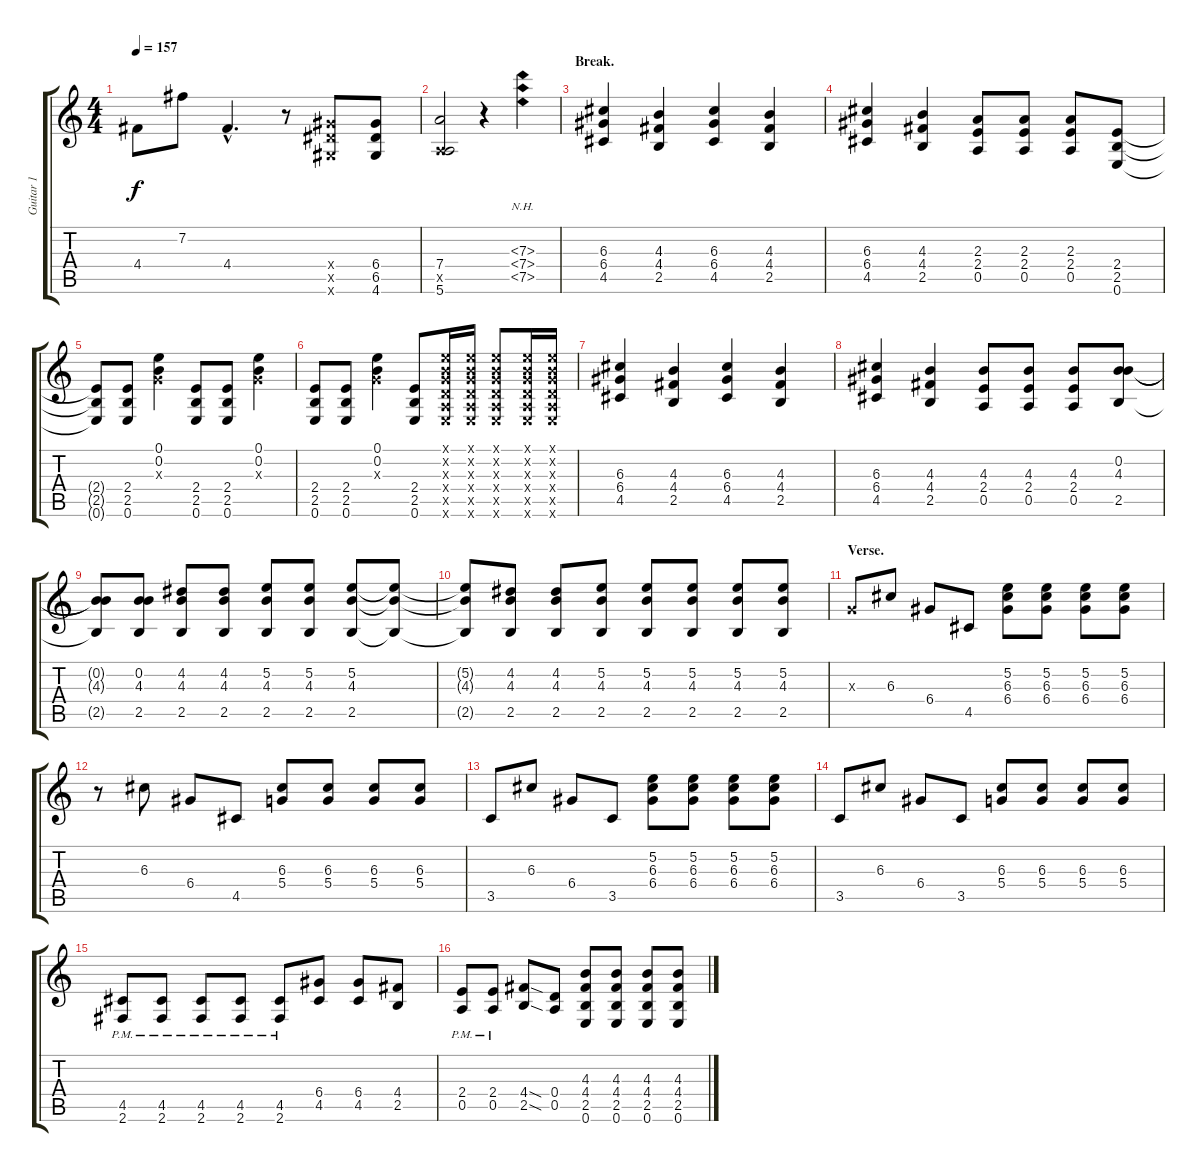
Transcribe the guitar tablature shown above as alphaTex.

\track ("Guitar 1" "Guitar 1") {instrument overdrivenguitar}
\staff {score tabs}
\tuning (E4 B3 G3 D3 A2 E2) {hide}
\ts (4 4)
\tempo 157
\clef g2
\ks c
4.4.8{dy f} 7.2.8 4.4{hac}.4{d} r.8 (6.4{x} 6.5{x} 4.6{x}).8 (6.4 6.5 4.6).8 |
(7.4 0.5{x} 5.6).2 r.4 (7.3{nh} 7.4{nh} 7.5{nh}).4 |
\section ("" "Break.")
(6.3 6.4 4.5).4 (4.3 4.4 2.5).4 (6.3 6.4 4.5).4 (4.3 4.4 2.5).4 |
(6.3 6.4 4.5).4 (4.3 4.4 2.5).4 (2.3 2.4 0.5).8 (2.3 2.4 0.5).8 (2.3 2.4 0.5).8 (2.4 2.5 0.6).8 |
(2.4{t} 2.5{t} 0.6{t}).8 (2.4 2.5 0.6).8 (0.1 0.2 0.3{x}).4 (2.4 2.5 0.6).8 (2.4 2.5 0.6).8 (0.1 0.2 0.3{x}).4 |
(2.4 2.5 0.6).8 (2.4 2.5 0.6).8 (0.1 0.2 0.3{x}).4 (2.4 2.5 0.6).8 (0.1{x} 0.2{x} 0.3{x} 0.4{x} 0.5{x} 0.6{x}).16 (0.1{x} 0.2{x} 0.3{x} 0.4{x} 0.5{x} 0.6{x}).16 (0.1{x} 0.2{x} 0.3{x} 0.4{x} 0.5{x} 0.6{x}).8 (0.1{x} 0.2{x} 0.3{x} 0.4{x} 0.5{x} 0.6{x}).16 (0.1{x} 0.2{x} 0.3{x} 0.4{x} 0.5{x} 0.6{x}).16 |
(6.3 6.4 4.5).4 (4.3 4.4 2.5).4 (6.3 6.4 4.5).4 (4.3 4.4 2.5).4 |
(6.3 6.4 4.5).4 (4.3 4.4 2.5).4 (4.3 2.4 0.5).8 (4.3 2.4 0.5).8 (4.3 2.4 0.5).8 (0.2 4.3 2.5).8 |
(0.2{t} 4.3{t} 2.5{t}).8 (0.2 4.3 2.5).8 (4.2 4.3 2.5).8 (4.2 4.3 2.5).8 (5.2 4.3 2.5).8 (5.2 4.3 2.5).8 (5.2 4.3 2.5).8 (5.2{t} 4.3{t} 2.5{t}).8 |
(5.2{t} 4.3{t} 2.5{t}).8 (4.2 4.3 2.5).8 (4.2 4.3 2.5).8 (5.2 4.3 2.5).8 (5.2 4.3 2.5).8 (5.2 4.3 2.5).8 (5.2 4.3 2.5).8 (5.2 4.3 2.5).8 |
\section ("" "Verse.")
0.3{x}.8 6.3.8 6.4.8 4.5.8 (5.2 6.3 6.4).8 (5.2 6.3 6.4).8 (5.2 6.3 6.4).8 (5.2 6.3 6.4).8 |
r.8 6.3.8 6.4.8 4.5.8 (6.3 5.4).8 (6.3 5.4).8 (6.3 5.4).8 (6.3 5.4).8 |
3.5.8 6.3.8 6.4.8 3.5.8 (5.2 6.3 6.4).8 (5.2 6.3 6.4).8 (5.2 6.3 6.4).8 (5.2 6.3 6.4).8 |
3.5.8 6.3.8 6.4.8 3.5.8 (6.3 5.4).8 (6.3 5.4).8 (6.3 5.4).8 (6.3 5.4).8 |
(4.5{pm} 2.6{pm}).8 (4.5{pm} 2.6{pm}).8 (4.5{pm} 2.6{pm}).8 (4.5{pm} 2.6{pm}).8 (4.5{pm} 2.6{pm}).8 (6.4 4.5).8 (6.4 4.5).8 (4.4 2.5).8 |
(2.4{pm} 0.5{pm}).8 (2.4{pm} 0.5{pm}).8 (4.4{sod} 2.5{sod}).8 (0.4 0.5).8 (4.3 4.4 2.5 0.6).8 (4.3 4.4 2.5 0.6).8 (4.3 4.4 2.5 0.6).8 (4.3 4.4 2.5 0.6).8
